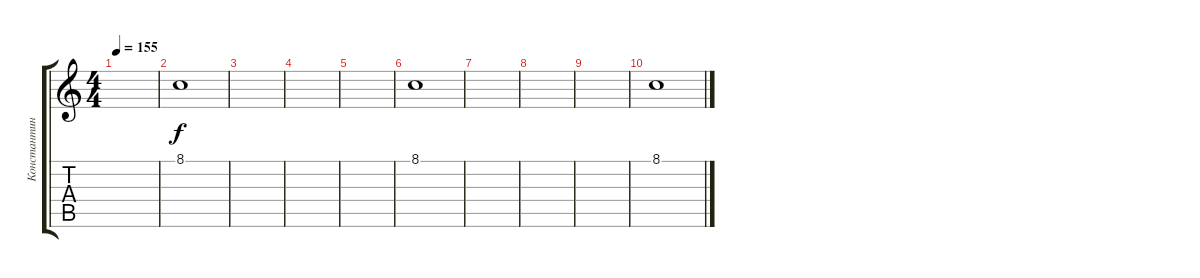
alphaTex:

\track ("Константин Бекрев" "Константин") {instrument tubularbells}
\staff {score tabs}
\tuning (E4 B3 G3 D3 A2 E2) {hide}
\ts (4 4)
\tempo 155
\clef g2
\ks c
|
8.1.1 |
|
|
|
8.1.1 |
|
|
|
8.1.1
